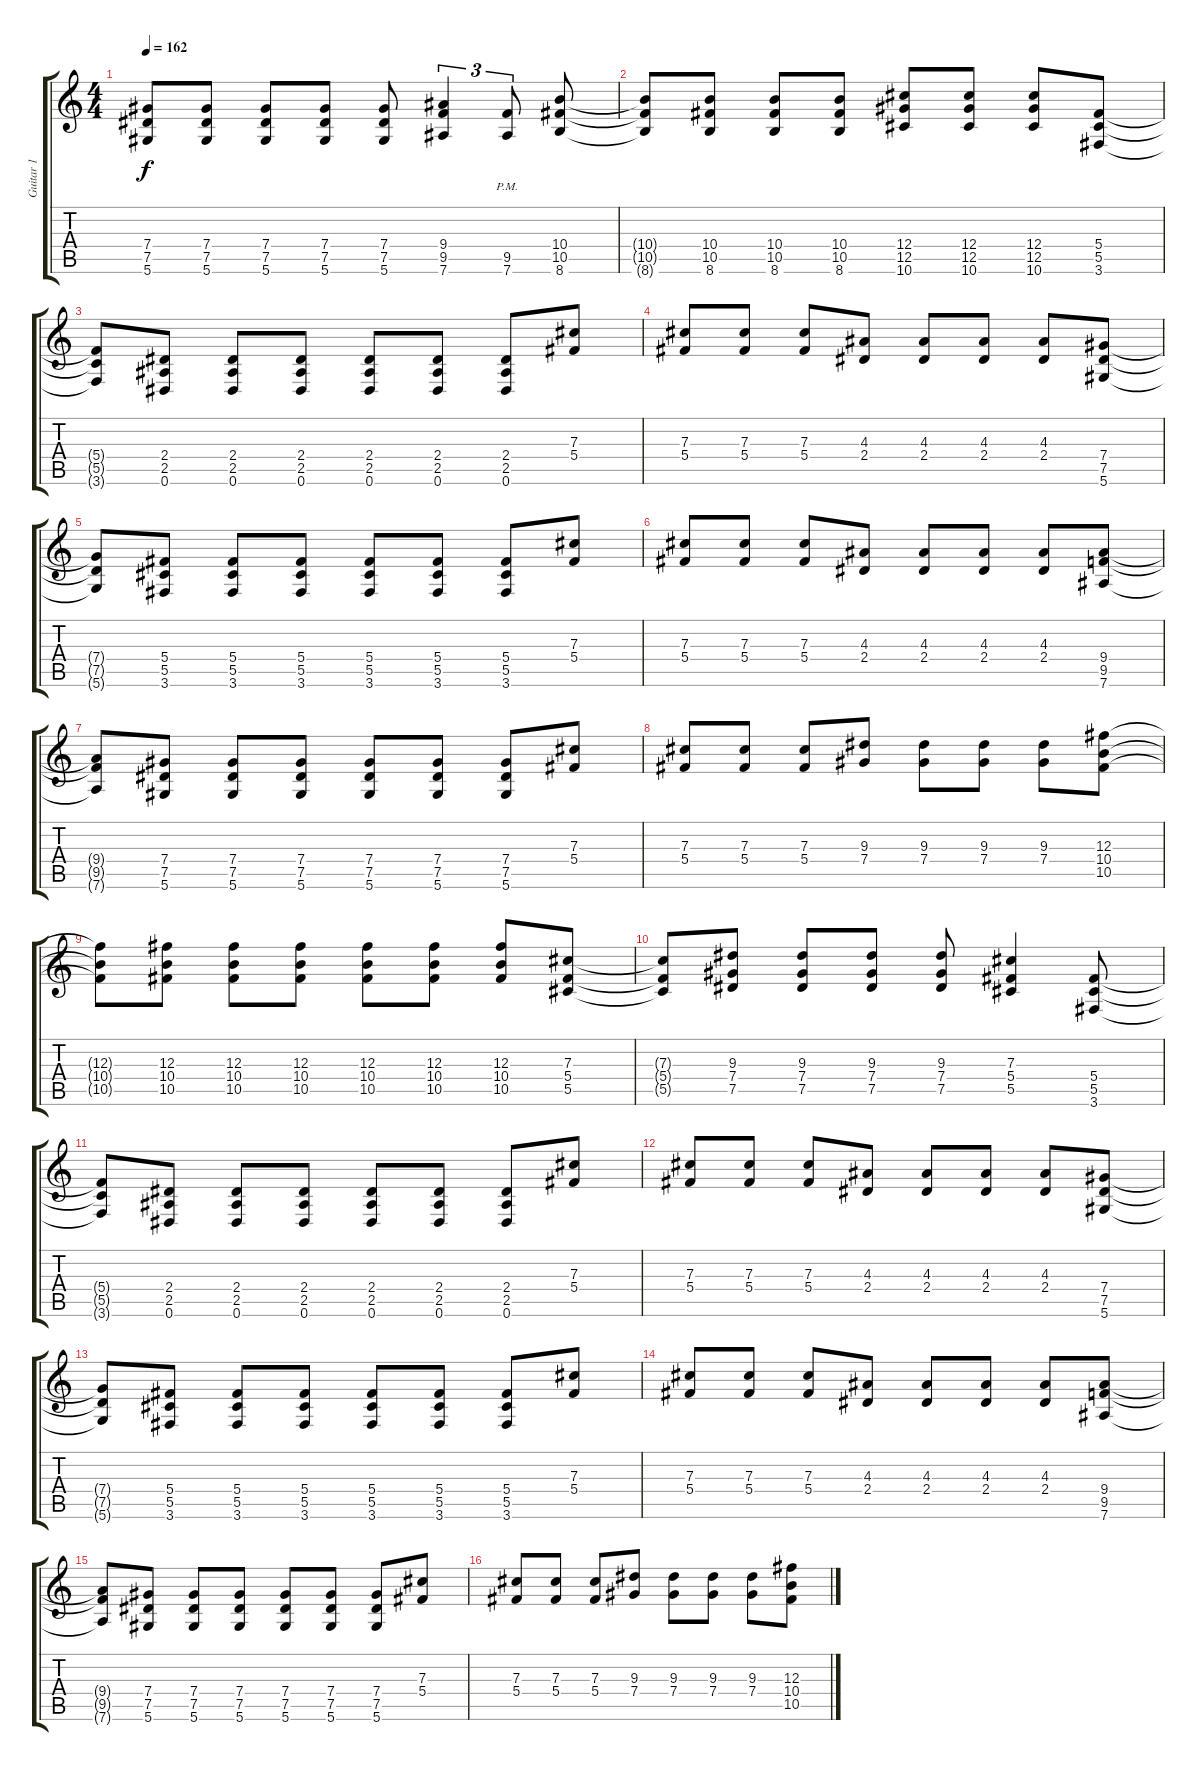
\track ("Guitar 1" "Guitar 1") {instrument overdrivenguitar}
\staff {score tabs}
\tuning (Eb4 Bb3 Gb3 Db3 Ab2 Eb2) {hide}
\ts (4 4)
\tempo 162
\clef g2
\ks c
(7.4{t} 7.5{t} 5.6{t}).8{dy f} (7.4 7.5 5.6).8 (7.4 7.5 5.6).8 (7.4 7.5 5.6).8 (7.4 7.5 5.6).8 (9.4 9.5 7.6).4{tu (3 2)} (9.5{pm} 7.6{pm}).8{tu (3 2)} (10.4 10.5 8.6).8 |
(10.4{t} 10.5{t} 8.6{t}).8 (10.4 10.5 8.6).8 (10.4 10.5 8.6).8 (10.4 10.5 8.6).8 (12.4 12.5 10.6).8 (12.4 12.5 10.6).8 (12.4 12.5 10.6).8 (5.4 5.5 3.6).8 |
(5.4{t} 5.5{t} 3.6{t}).8 (2.4 2.5 0.6).8 (2.4 2.5 0.6).8 (2.4 2.5 0.6).8 (2.4 2.5 0.6).8 (2.4 2.5 0.6).8 (2.4 2.5 0.6).8 (7.3 5.4).8 |
(7.3 5.4).8 (7.3 5.4).8 (7.3 5.4).8 (4.3 2.4).8 (4.3 2.4).8 (4.3 2.4).8 (4.3 2.4).8 (7.4 7.5 5.6).8 |
(7.4{t} 7.5{t} 5.6{t}).8 (5.4 5.5 3.6).8 (5.4 5.5 3.6).8 (5.4 5.5 3.6).8 (5.4 5.5 3.6).8 (5.4 5.5 3.6).8 (5.4 5.5 3.6).8 (7.3 5.4).8 |
(7.3 5.4).8 (7.3 5.4).8 (7.3 5.4).8 (4.3 2.4).8 (4.3 2.4).8 (4.3 2.4).8 (4.3 2.4).8 (9.4 9.5 7.6).8 |
(9.4{t} 9.5{t} 7.6{t}).8 (7.4 7.5 5.6).8 (7.4 7.5 5.6).8 (7.4 7.5 5.6).8 (7.4 7.5 5.6).8 (7.4 7.5 5.6).8 (7.4 7.5 5.6).8 (7.3 5.4).8 |
(7.3 5.4).8 (7.3 5.4).8 (7.3 5.4).8 (9.3 7.4).8 (9.3 7.4).8 (9.3 7.4).8 (9.3 7.4).8 (12.3 10.4 10.5).8 |
(12.3{t} 10.4{t} 10.5{t}).8 (12.3 10.4 10.5).8 (12.3 10.4 10.5).8 (12.3 10.4 10.5).8 (12.3 10.4 10.5).8 (12.3 10.4 10.5).8 (12.3 10.4 10.5).8 (7.3 5.4 5.5).8 |
(7.3{t} 5.4{t} 5.5{t}).8 (9.3 7.4 7.5).8 (9.3 7.4 7.5).8 (9.3 7.4 7.5).8 (9.3 7.4 7.5).8 (7.3 5.4 5.5).4 (5.4 5.5 3.6).8 |
(5.4{t} 5.5{t} 3.6{t}).8 (2.4 2.5 0.6).8 (2.4 2.5 0.6).8 (2.4 2.5 0.6).8 (2.4 2.5 0.6).8 (2.4 2.5 0.6).8 (2.4 2.5 0.6).8 (7.3 5.4).8 |
(7.3 5.4).8 (7.3 5.4).8 (7.3 5.4).8 (4.3 2.4).8 (4.3 2.4).8 (4.3 2.4).8 (4.3 2.4).8 (7.4 7.5 5.6).8 |
(7.4{t} 7.5{t} 5.6{t}).8 (5.4 5.5 3.6).8 (5.4 5.5 3.6).8 (5.4 5.5 3.6).8 (5.4 5.5 3.6).8 (5.4 5.5 3.6).8 (5.4 5.5 3.6).8 (7.3 5.4).8 |
(7.3 5.4).8 (7.3 5.4).8 (7.3 5.4).8 (4.3 2.4).8 (4.3 2.4).8 (4.3 2.4).8 (4.3 2.4).8 (9.4 9.5 7.6).8 |
(9.4{t} 9.5{t} 7.6{t}).8 (7.4 7.5 5.6).8 (7.4 7.5 5.6).8 (7.4 7.5 5.6).8 (7.4 7.5 5.6).8 (7.4 7.5 5.6).8 (7.4 7.5 5.6).8 (7.3 5.4).8 |
(7.3 5.4).8 (7.3 5.4).8 (7.3 5.4).8 (9.3 7.4).8 (9.3 7.4).8 (9.3 7.4).8 (9.3 7.4).8 (12.3 10.4 10.5).8
